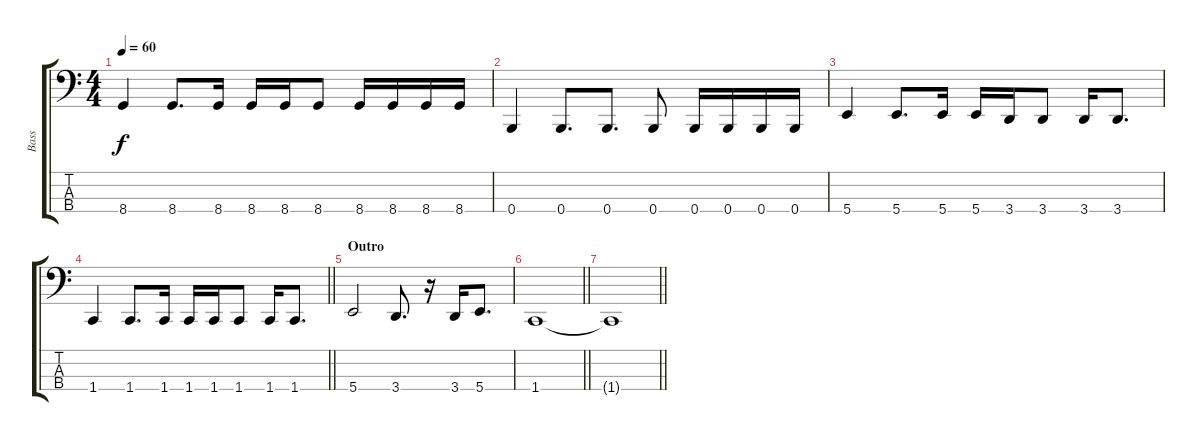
\track ("Bass" "Bass") {instrument electricbassfinger}
\staff {score tabs}
\tuning (E2 B1 Gb1 B0) {hide}
\ts (4 4)
\tempo 60
\clef f4
\ks c
8.4.4{dy f} 8.4.8{d} 8.4.16 8.4.16 8.4.16 8.4.8 8.4.16 8.4.16 8.4.16 8.4.16 |
0.4.4 0.4.8{d} 0.4.8{d} 0.4.8 0.4.16 0.4.16 0.4.16 0.4.16 |
5.4.4 5.4.8{d} 5.4.16 5.4.16 3.4.16 3.4.8 3.4.16 3.4.8{d} |
\barLineRight lightlight
1.4.4 1.4.8{d} 1.4.16 1.4.16 1.4.16 1.4.8 1.4.16 1.4.8{d} |
\section ("" "Outro")
5.4.2 3.4.8{d} r.16 3.4.16 5.4.8{d} |
\barLineRight lightlight
1.4.1 |
\barLineRight lightlight
1.4{t}.1
